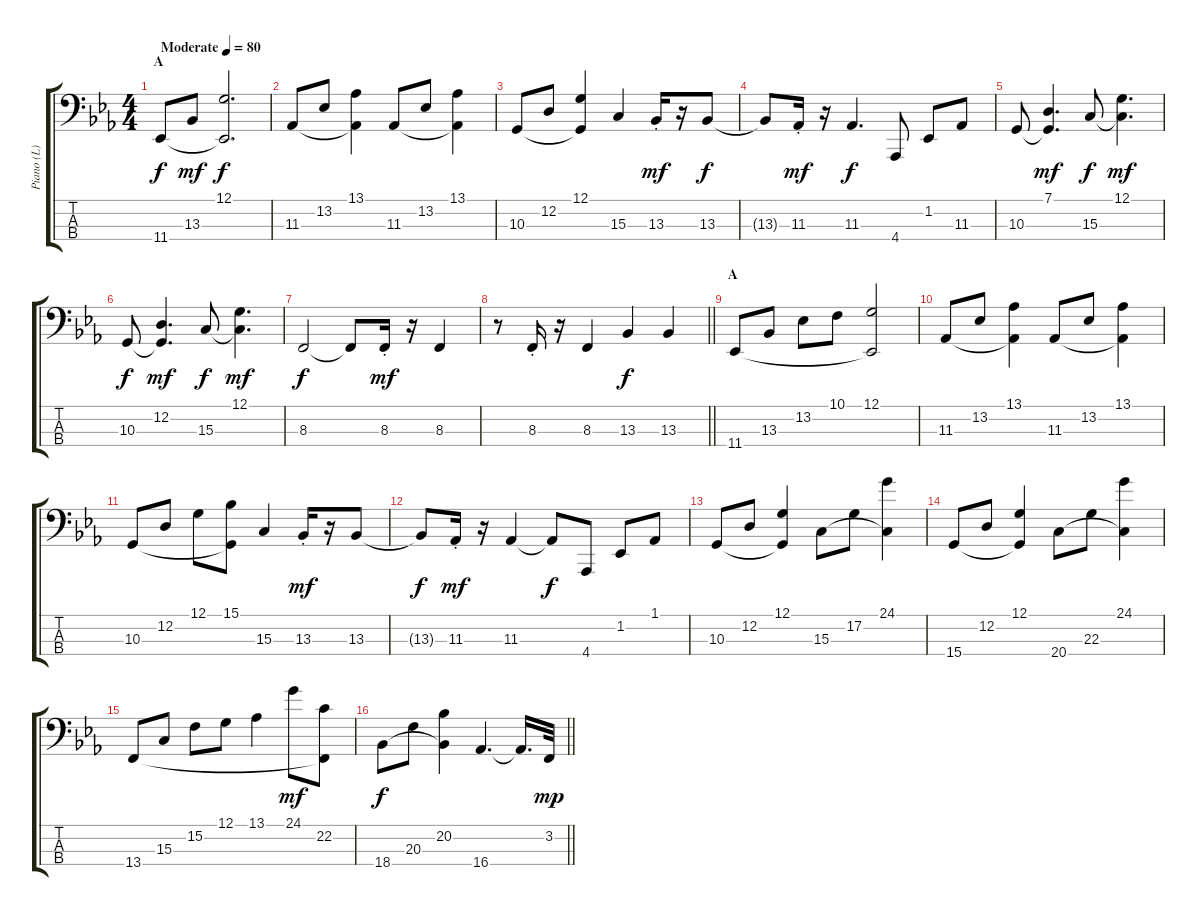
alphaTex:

\track ("Piano (L)" "Piano (L)") {instrument acousticgrandpiano}
\staff {score tabs}
\tuning (G2 D2 A1 E1) {hide}
\ts (4 4)
\section ("" "A")
\tempo (80 "Moderate")
\clef f4
\ks eb
11.4.8{dy f instrument acousticgrandpiano} 13.3.8{dy mf} (12.1 11.4{t}).2{d dy f} |
11.3.8 13.2.8 (13.1 11.3{t}).4 11.3.8 13.2.8 (13.1 11.3{t}).4 |
10.3.8 12.2.8 (12.1 10.3{t}).4 15.3.4 13.3{st}.16{dy mf} r.16 13.3.8{dy f} |
13.3{t}.8 11.3{st}.16{dy mf} r.16 11.3.4{d dy f} 4.4.8 1.2.8 11.3.8 |
10.3.8 (7.1 10.3{t}).4{d dy mf} 15.3.8{dy f} (12.1 15.3{t}).4{d dy mf} |
10.3.8{dy f} (12.2 10.3{t}).4{d dy mf} 15.3.8{dy f} (12.1 15.3{t}).4{d dy mf} |
8.3.2{dy f} 8.3{t}.8 8.3{st}.16{dy mf} r.16 8.3.4 |
\barLineRight lightlight
r.8 8.3{st}.16 r.16 8.3.4 13.3.4{dy f} 13.3.4 |
\section ("" "A")
11.4.8 13.3.8 13.2.8 10.1.8 (12.1 11.4{t}).2 |
11.3.8 13.2.8 (13.1 11.3{t}).4 11.3.8 13.2.8 (13.1 11.3{t}).4 |
10.3.8 12.2.8 12.1.8 (15.1 10.3{t}).8 15.3.4 13.3{st}.16{dy mf} r.16 13.3.8 |
13.3{t}.8{dy f} 11.3{st}.16{dy mf} r.16 11.3.4 11.3{t}.8{dy f} 4.4.8 1.2.8 1.1.8 |
10.3.8 12.2.8 (12.1 10.3{t}).4 15.3.8 17.2.8 (24.1 15.3{t}).4 |
15.4.8 12.2.8 (12.1 15.4{t}).4 20.4.8 22.3.8 (24.1 20.4{t}).4 |
13.4.8 15.3.8 15.2.8 12.1.8 13.1.4 24.1.8{dy mf} (22.2 13.4{t}).8 |
\barLineRight lightlight
18.4.8{dy f} 20.3.8 (20.2 18.4{t}).4 16.4.4{d} 16.4{t}.16{d} 3.2.32{dy mp}
